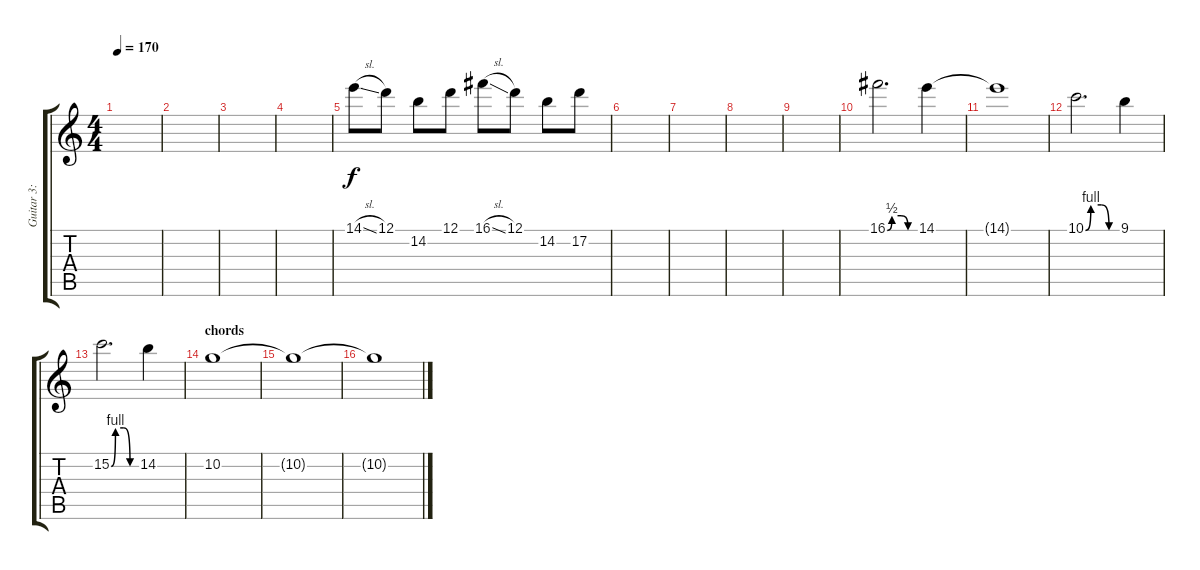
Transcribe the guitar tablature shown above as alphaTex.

\track ("Guitar 3: Additional" "Guitar 3: ") {instrument overdrivenguitar}
\staff {score tabs}
\tuning (D4 A3 F3 C3 G2 C2) {hide}
\ts (4 4)
\tempo 170
\clef g2
\ks c
|
|
|
|
14.1{sl}.8 12.1.8 14.2.8 12.1.8 16.1{sl}.8 12.1.8 14.2.8 17.2.8 |
|
|
|
|
16.1{be (custom 0 0 10 2 30 2 45 0 60 0)}.2{d} 14.1.4 |
14.1{t}.1 |
10.1{be (custom 0 0 10 4 30 4 45 0 60 0)}.2{d} 9.1.4 |
15.2{be (custom 0 0 10 4 30 4 45 0 60 0)}.2{d} 14.2.4 |
\section ("" "chords")
10.2.1 |
10.2{t}.1{volume 3} |
10.2{t}.1
